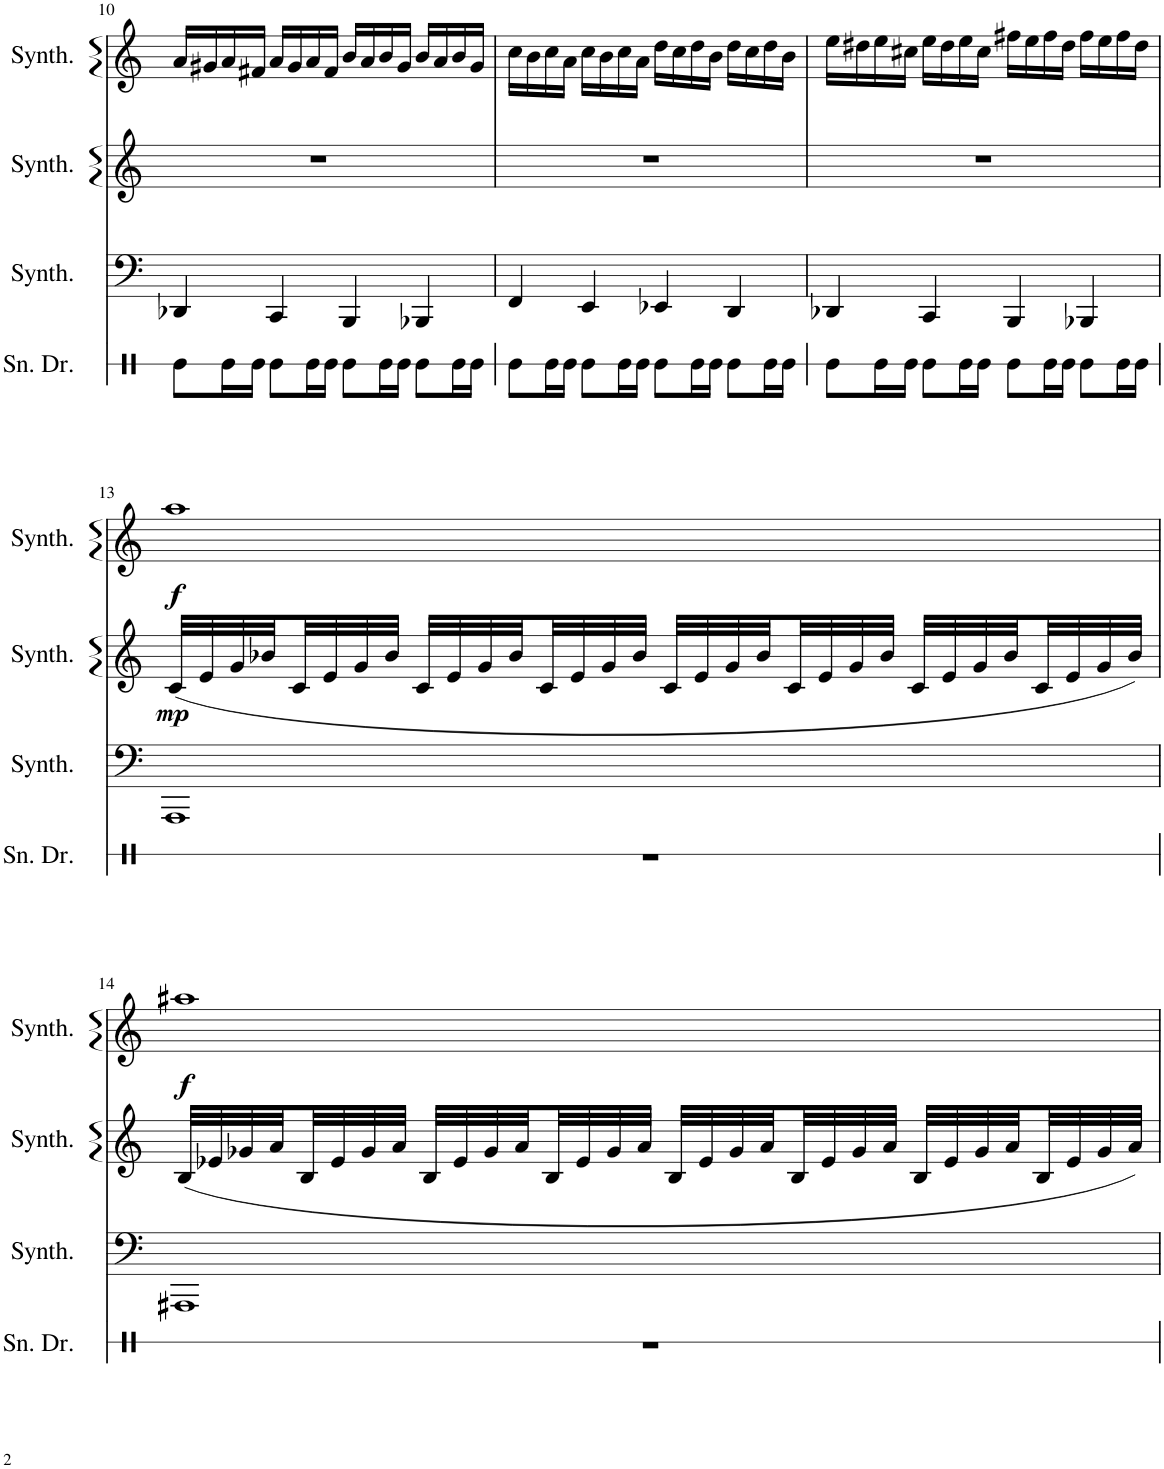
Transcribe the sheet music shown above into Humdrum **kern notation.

**kern	**kern	**kern	**dynam	**kern	**dynam
*part4	*part3	*part2	*part2	*part1	*part1
*staff4	*staff3	*staff2	*staff2	*staff1	*staff1
*I"Snare Drum	*I"Saw Synthesizer	*I"Square Synthesizer	*	*I"Square Synthesizer	*
*I'Sn. Dr.	*I'Synth.	*I'Synth.	*	*I'Synth.	*
!!LO:PB:g=z
*clefX	*clefF4	*clefG2	*	*clefG2	*
*k[]	*k[]	*k[]	*	*k[]	*
*M4/4	*M4/4	*M4/4	*	*M4/4	*
=10	=10	=10	=10	=10	=10
8Re\L	4DD-X/	1r	.	16a/LL	.
.	.	.	.	16g#X/	.
16Re\L	.	.	.	16a/	.
16Re\JJ	.	.	.	16f#X/JJ	.
8Re\L	4CC/	.	.	16a/LL	.
.	.	.	.	16g#/	.
16Re\L	.	.	.	16a/	.
16Re\JJ	.	.	.	16f#/JJ	.
8Re\L	4BBB/	.	.	16b/LL	.
.	.	.	.	16a/	.
16Re\L	.	.	.	16b/	.
16Re\JJ	.	.	.	16g#/JJ	.
8Re\L	4BBB-X/	.	.	16b/LL	.
.	.	.	.	16a/	.
16Re\L	.	.	.	16b/	.
16Re\JJ	.	.	.	16g#/JJ	.
=11	=11	=11	=11	=11	=11
8Re\L	4FF/	1r	.	16cc\LL	.
.	.	.	.	16b\	.
16Re\L	.	.	.	16cc\	.
16Re\JJ	.	.	.	16a\JJ	.
8Re\L	4EE/	.	.	16cc\LL	.
.	.	.	.	16b\	.
16Re\L	.	.	.	16cc\	.
16Re\JJ	.	.	.	16a\JJ	.
8Re\L	4EE-X/	.	.	16dd\LL	.
.	.	.	.	16cc\	.
16Re\L	.	.	.	16dd\	.
16Re\JJ	.	.	.	16b\JJ	.
8Re\L	4DD/	.	.	16dd\LL	.
.	.	.	.	16cc\	.
16Re\L	.	.	.	16dd\	.
16Re\JJ	.	.	.	16b\JJ	.
=12	=12	=12	=12	=12	=12
8Re\L	4DD-X/	1r	.	16ee\LL	.
.	.	.	.	16dd#X\	.
16Re\L	.	.	.	16ee\	.
16Re\JJ	.	.	.	16cc#X\JJ	.
8Re\L	4CC/	.	.	16ee\LL	.
.	.	.	.	16dd#\	.
16Re\L	.	.	.	16ee\	.
16Re\JJ	.	.	.	16cc#\JJ	.
8Re\L	4BBB/	.	.	16ff#X\LL	.
.	.	.	.	16ee\	.
16Re\L	.	.	.	16ff#\	.
16Re\JJ	.	.	.	16dd#\JJ	.
8Re\L	4BBB-X/	.	.	16ff#\LL	.
.	.	.	.	16ee\	.
16Re\L	.	.	.	16ff#\	.
16Re\JJ	.	.	.	16dd#\JJ	.
!!LO:LB:g=z
=13	=13	=13	=13	=13	=13
!	!	!	!LO:DY:b	!	!LO:DY:b
1r	1AAA	(32c/LLL	mp	1aa	f
.	.	32e/	.	.	.
.	.	32g/	.	.	.
.	.	32b-X/	.	.	.
.	.	32c/	.	.	.
.	.	32e/	.	.	.
.	.	32g/	.	.	.
.	.	32b-/JJJ	.	.	.
.	.	32c/LLL	.	.	.
.	.	32e/	.	.	.
.	.	32g/	.	.	.
.	.	32b-/	.	.	.
.	.	32c/	.	.	.
.	.	32e/	.	.	.
.	.	32g/	.	.	.
.	.	32b-/JJJ	.	.	.
.	.	32c/LLL	.	.	.
.	.	32e/	.	.	.
.	.	32g/	.	.	.
.	.	32b-/	.	.	.
.	.	32c/	.	.	.
.	.	32e/	.	.	.
.	.	32g/	.	.	.
.	.	32b-/JJJ	.	.	.
.	.	32c/LLL	.	.	.
.	.	32e/	.	.	.
.	.	32g/	.	.	.
.	.	32b-/	.	.	.
.	.	32c/	.	.	.
.	.	32e/	.	.	.
.	.	32g/	.	.	.
.	.	32b-/JJJ)	.	.	.
!!LO:LB:g=z
=14	=14	=14	=14	=14	=14
!	!	!	!	!	!LO:DY:b
1r	1AAA#X	(32B/LLL	.	1aa#X	f
.	.	32e-X/	.	.	.
.	.	32g-X/	.	.	.
.	.	32a/	.	.	.
.	.	32B/	.	.	.
.	.	32e-/	.	.	.
.	.	32g-/	.	.	.
.	.	32a/JJJ	.	.	.
.	.	32B/LLL	.	.	.
.	.	32e-/	.	.	.
.	.	32g-/	.	.	.
.	.	32a/	.	.	.
.	.	32B/	.	.	.
.	.	32e-/	.	.	.
.	.	32g-/	.	.	.
.	.	32a/JJJ	.	.	.
.	.	32B/LLL	.	.	.
.	.	32e-/	.	.	.
.	.	32g-/	.	.	.
.	.	32a/	.	.	.
.	.	32B/	.	.	.
.	.	32e-/	.	.	.
.	.	32g-/	.	.	.
.	.	32a/JJJ	.	.	.
.	.	32B/LLL	.	.	.
.	.	32e-/	.	.	.
.	.	32g-/	.	.	.
.	.	32a/	.	.	.
.	.	32B/	.	.	.
.	.	32e-/	.	.	.
.	.	32g-/	.	.	.
.	.	32a/JJJ)	.	.	.
=	=	=	=	=	=
*-	*-	*-	*-	*-	*-
